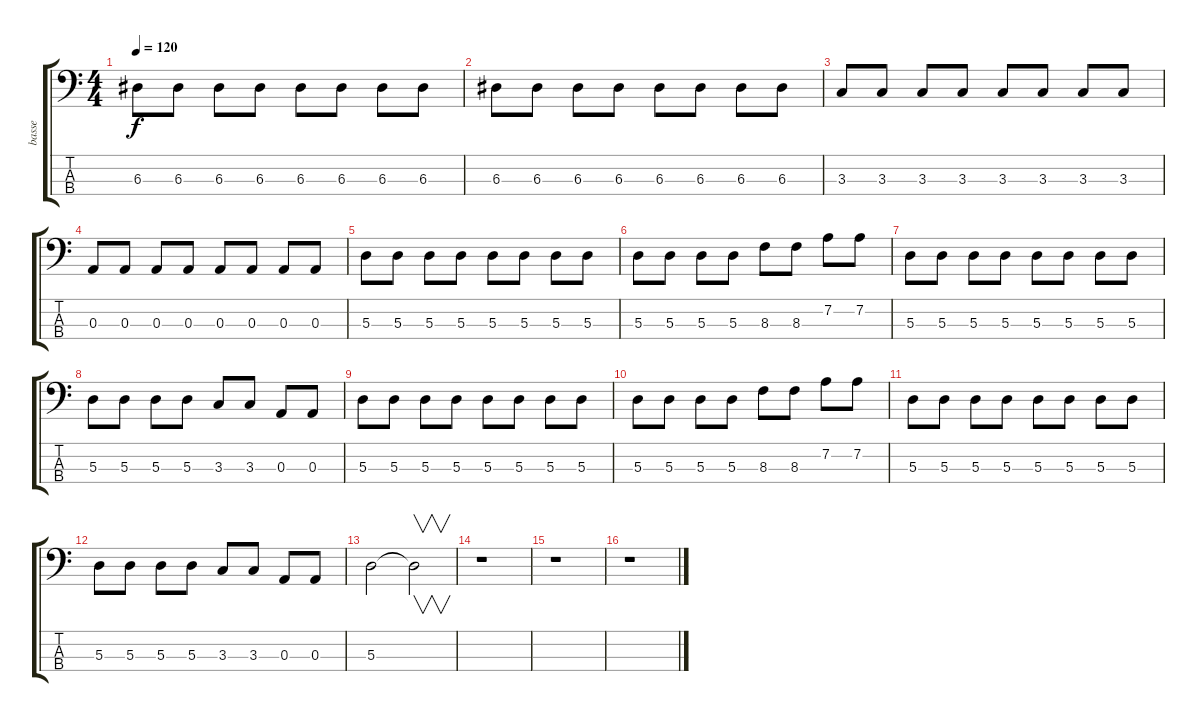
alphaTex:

\track ("basse" "basse") {instrument electricbassfinger}
\staff {score tabs}
\tuning (G2 D2 A1 D1) {hide}
\ts (4 4)
\tempo 120
\clef f4
\ks c
6.3.8{dy f} 6.3.8 6.3.8 6.3.8 6.3.8 6.3.8 6.3.8 6.3.8 |
6.3.8 6.3.8 6.3.8 6.3.8 6.3.8 6.3.8 6.3.8 6.3.8 |
3.3.8 3.3.8 3.3.8 3.3.8 3.3.8 3.3.8 3.3.8 3.3.8 |
0.3.8 0.3.8 0.3.8 0.3.8 0.3.8 0.3.8 0.3.8 0.3.8 |
5.3.8 5.3.8 5.3.8 5.3.8 5.3.8 5.3.8 5.3.8 5.3.8 |
5.3.8 5.3.8 5.3.8 5.3.8 8.3.8 8.3.8 7.2.8 7.2.8 |
5.3.8 5.3.8 5.3.8 5.3.8 5.3.8 5.3.8 5.3.8 5.3.8 |
5.3.8 5.3.8 5.3.8 5.3.8 3.3.8 3.3.8 0.3.8 0.3.8 |
5.3.8 5.3.8 5.3.8 5.3.8 5.3.8 5.3.8 5.3.8 5.3.8 |
5.3.8 5.3.8 5.3.8 5.3.8 8.3.8 8.3.8 7.2.8 7.2.8 |
5.3.8 5.3.8 5.3.8 5.3.8 5.3.8 5.3.8 5.3.8 5.3.8 |
5.3.8 5.3.8 5.3.8 5.3.8 3.3.8 3.3.8 0.3.8 0.3.8 |
5.3.2 5.3{t}.2{v} |
r.1 |
r.1 |
r.1
